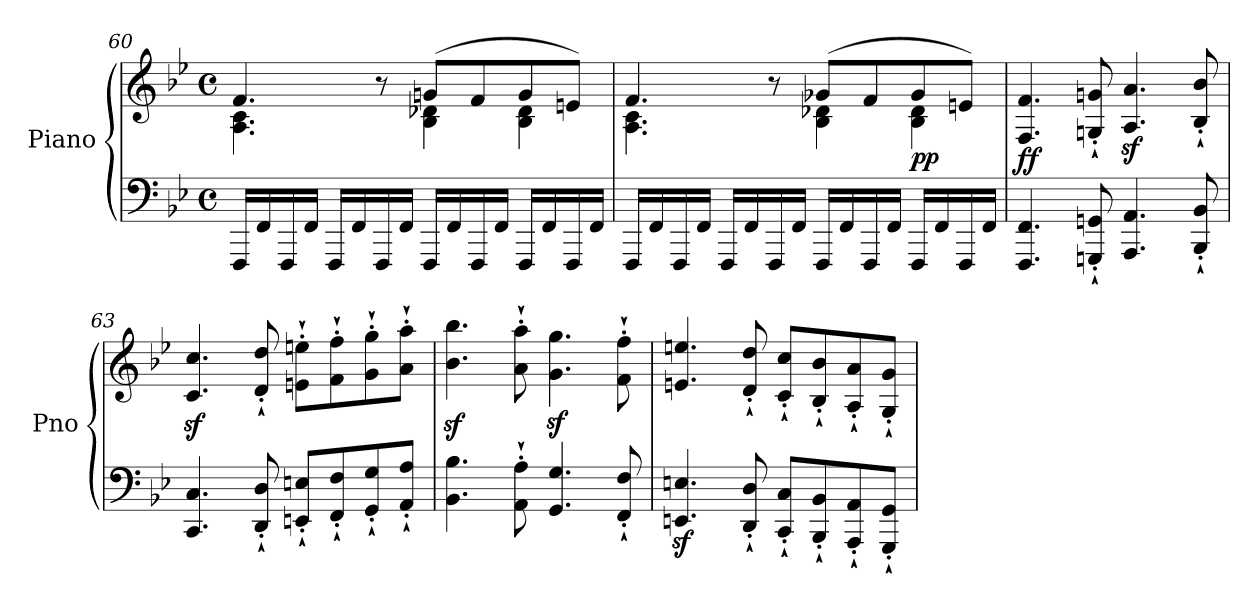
**kern	**kern	**dynam
*part1	*part1	*part1
*staff2	*staff1	*staff1/2
*I"Piano	*	*
*I'Pno	*	*
!!LO:LB:g=z
*clefF4	*clefG2	*
*k[b-e-]	*k[b-e-]	*
*M4/4	*M4/4	*
*met(c)	*met(c)	*
=60	=60	=60
*	*^	*
16FFF/LL	4.f/	4.A\ 4.c\	.
16FF/	.	.	.
16FFF/	.	.	.
16FF/JJ	.	.	.
16FFF/LL	.	.	.
16FF/	.	.	.
16FFF/	8r	8ryy	.
16FF/JJ	.	.	.
16FFF/LL	(>8gn/L	4B-\ 4d-X\	.
16FF/	.	.	.
16FFF/	8f/	.	.
16FF/JJ	.	.	.
16FFF/LL	8g/	4B-\ 4d-\	.
16FF/	.	.	.
16FFF/	8en/J)	.	.
16FF/JJ	.	.	.
=61	=61	=61	=61
16FFF/LL	4.f/	4.A\ 4.c\	.
16FF/	.	.	.
16FFF/	.	.	.
16FF/JJ	.	.	.
16FFF/LL	.	.	.
16FF/	.	.	.
16FFF/	8r	8ryy	.
16FF/JJ	.	.	.
16FFF/LL	(>8g-X/L	4B-\ 4d-X\	.
16FF/	.	.	.
16FFF/	8f/	.	.
16FF/JJ	.	.	.
!	!	!	!LO:DY:b
16FFF/LL	8g-/	4B-\ 4d-\	pp
16FF/	.	.	.
16FFF/	8en/J)	.	.
16FF/JJ	.	.	.
*	*v	*v	*
=62	=62	=62
!	!	!LO:DY:b
4.FFF/ 4.FF/	4.F/ 4.f/	ff
8GGGn/'` 8GGn/'`	8Gn/'` 8gn/'`	.
4.AAA/ 4.AA/	4.A/z< 4.a/z<	.
8BBB-/'` 8BB-/'`	8B-/'` 8b-/'`	.
!!LO:LB:g=z
=63	=63	=63
4.CC/ 4.C/	4.c/z< 4.cc/z<	.
8DD/'` 8D/'`	8d/'` 8dd/'`	.
8EEn/'` 8En/'`L	8en\'` 8een\'`L	.
8FF/'` 8F/'`	8f\'` 8ff\'`	.
8GG/'` 8G/'`	8g\'` 8gg\'`	.
8AA/'` 8A/'`J	8a\'` 8aa\'`J	.
!!LO:PB:g=z
=64	=64	=64
4.BB-\ 4.B-\	4.b-\z< 4.bb-\z<	.
8AA\'` 8A\'`	8a\'` 8aa\'`	.
4.GG/ 4.G/	4.g\z< 4.gg\z<	.
8FF/'` 8F/'`	8f\'` 8ff\'`	.
=65	=65	=65
4.EEn/z> 4.En/z>	4.en/ 4.een/	.
8DD/'` 8D/'`	8d/'` 8dd/'`	.
8CC/'` 8C/'`L	8c/'` 8cc/'`L	.
8BBB-/'` 8BB-/'`	8B-/'` 8b-/'`	.
8AAA/'` 8AA/'`	8A/'` 8a/'`	.
8GGG/'` 8GG/'`J	8G/'` 8g/'`J	.
=	=	=
*-	*-	*-
